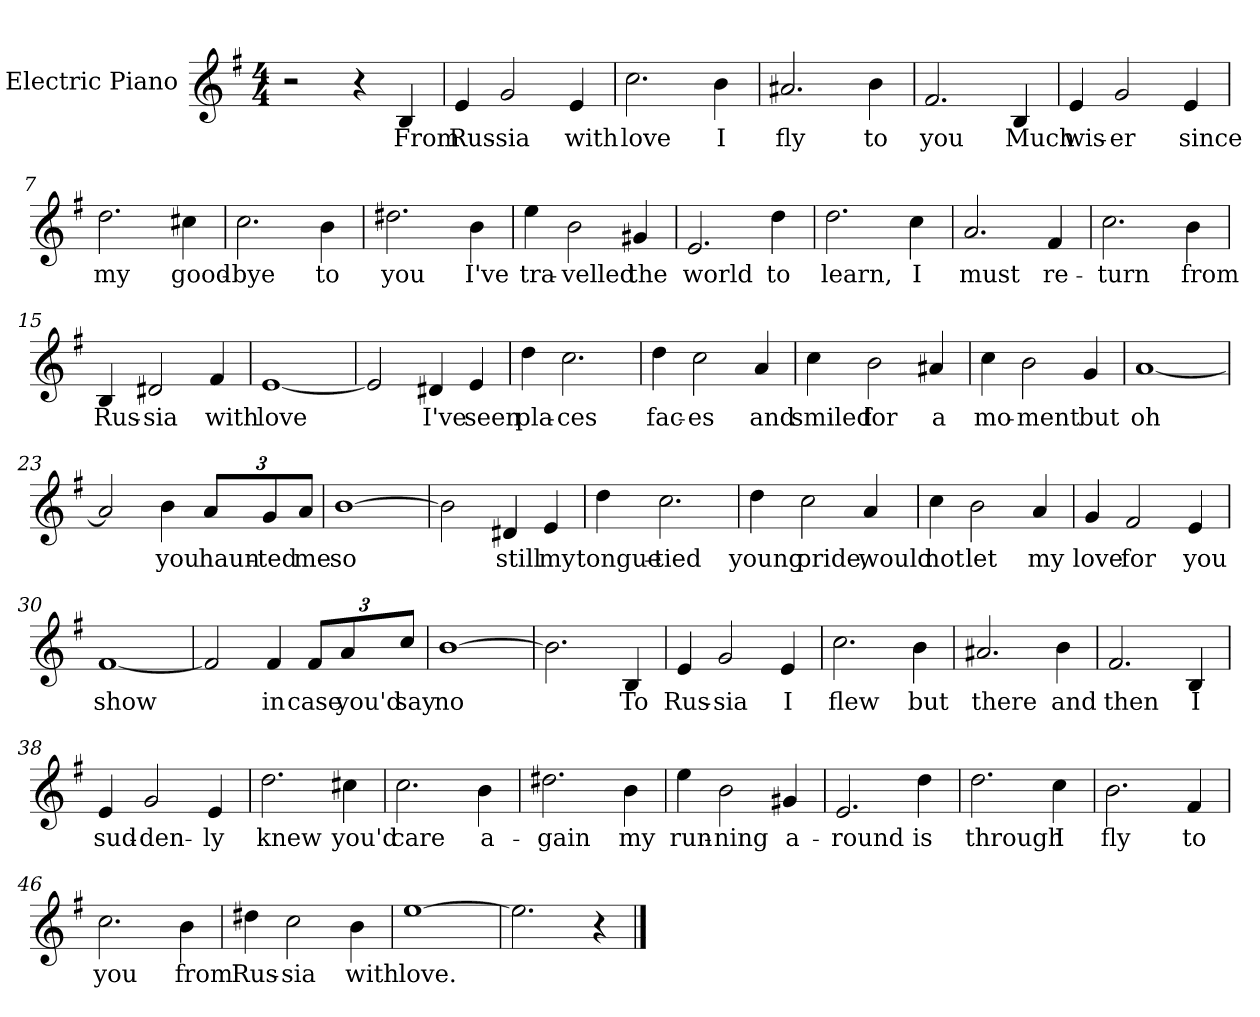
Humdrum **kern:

**kern	**text
*part1	*part1
*staff1	*staff1
*I"Electric Piano	*
*I'E.Pno	*
*clefG2	*
*k[f#]	*
*G:	*
*M4/4	*
=1	=1
2r	.
4r	.
4B/	From
=2	=2
4e/	Rus-
2g/	-sia
4e/	with
=3	=3
2.cc\	love
4b\	I
=4	=4
2.a#X/	fly
4b\	to
=5	=5
2.f#/	you
4B/	Much
!!LO:LB:g=z
=6	=6
4e/	wis-
2g/	-er
4e/	since
=7	=7
2.dd\	my
4cc#X\	good-
=8	=8
2.cc\	-bye
4b\	to
=9	=9
2.dd#X\	you
4b\	I've
=10	=10
4ee\	tra-
2b\	-velled
4g#X/	the
=11	=11
2.e/	world
4dd\	to
=12	=12
2.dd\	learn,
4cc\	I
=13	=13
2.a/	must
4f#/	re-
!!LO:LB:g=z
=14	=14
2.cc\	-turn
4b\	from
=15	=15
4B/	Rus-
2d#X/	-sia
4f#/	with
=16	=16
[1e	love
=17	=17
2e/]	.
4d#X/	I've
4e/	seen
!!LO:LB:g=z
=18	=18
4dd\	pla-
2.cc\	-ces
=19	=19
4dd\	fac-
2cc\	-es
4a/	and
=20	=20
4cc\	smiled
2b\	for
4a#X/	a
=21	=21
4cc\	mo-
2b\	-ment
4g/	but
!!LO:LB:g=z
=22	=22
[1a	oh
=23	=23
2a/]	.
4b\	you
*Xbrackettup	*
12a/L	haun-
12g/	-ted
12a/J	me
=24	=24
[1b	so
=25	=25
2b\]	.
4d#X/	still
4e/	my
!!LO:LB:g=z
=26	=26
4dd\	tongue-
2.cc\	-tied
=27	=27
4dd\	young
2cc\	pride,
4a/	would
=28	=28
4cc\	not
2b\	let
4a/	my
=29	=29
4g/	love
2f#/	for
4e/	you
!!LO:LB:g=z
=30	=30
[1f#	show
=31	=31
2f#/]	.
4f#/	in
12f#/L	case
12a/	you'd
12cc/J	say
=32	=32
[1b	no
=33	=33
2.b\]	.
4B/	To
!!LO:LB:g=z
=34	=34
4e/	Rus-
2g/	-sia
4e/	I
=35	=35
2.cc\	flew
4b\	but
=36	=36
2.a#X/	there
4b\	and
=37	=37
2.f#/	then
4B/	I
!!LO:LB:g=z
=38	=38
4e/	sud-
2g/	-den-
4e/	-ly
=39	=39
2.dd\	knew
4cc#X\	you'd
=40	=40
2.cc\	care
4b\	a-
=41	=41
2.dd#X\	-gain
4b\	my
=42	=42
4ee\	run-
2b\	-ning
4g#X/	a-
=43	=43
2.e/	round
4dd\	is
!!LO:LB:g=z
=44	=44
2.dd\	through
4cc\	I
=45	=45
2.b\	fly
4f#/	to
=46	=46
2.cc\	you
4b\	from
=47	=47
4dd#X\	Rus-
2cc\	-sia
4b\	with
=48	=48
[1ee	love.
=49	=49
2.ee\]	.
4r	.
==	==
*-	*-
